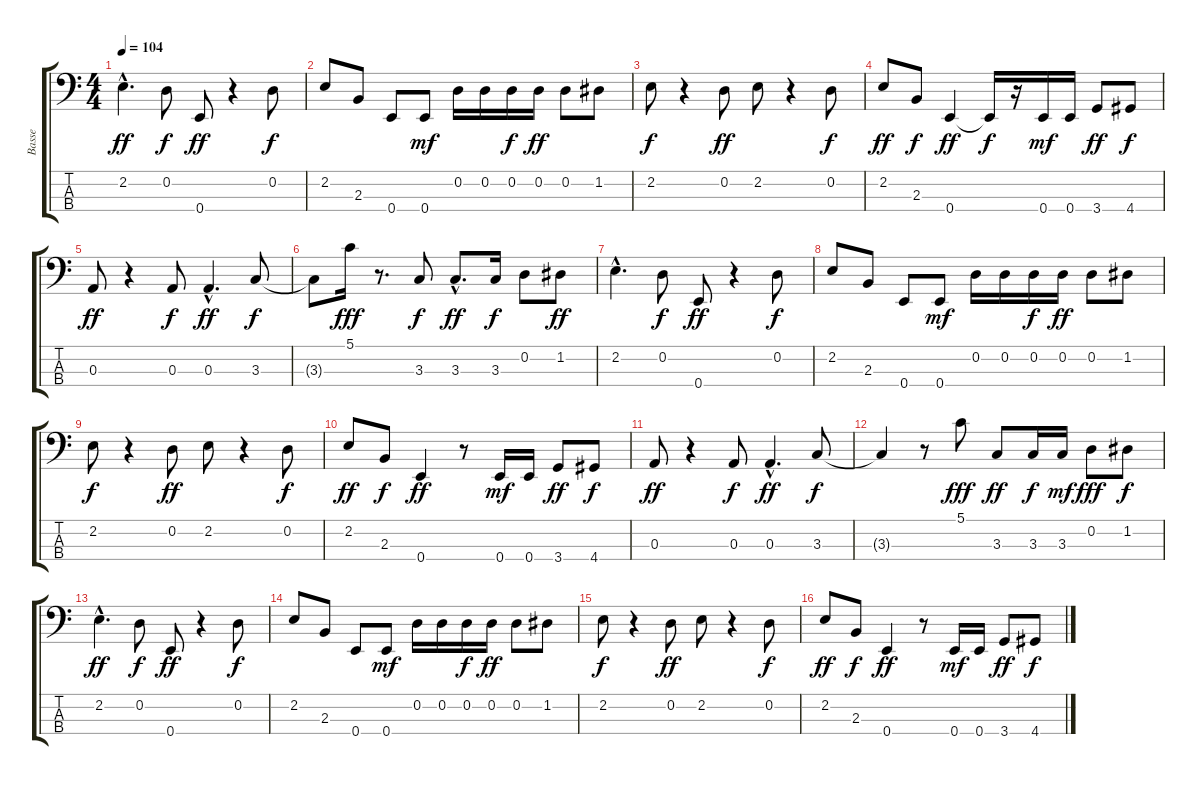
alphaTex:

\track ("Basse" "Basse") {instrument electricbassfinger}
\staff {score tabs}
\tuning (G2 D2 A1 E1) {hide}
\ts (4 4)
\tempo 104
\clef f4
\ks c
2.2{hac}.4{d dy ff} 0.2.8{dy f} 0.4.8{dy ff} r.4 0.2.8{dy f} |
2.2.8 2.3.8 0.4.8 0.4.8{dy mf} 0.2.16 0.2.16 0.2.16{dy f} 0.2.16{dy ff} 0.2.8 1.2.8 |
2.2.8{dy f} r.4 0.2.8{dy ff} 2.2.8 r.4 0.2.8{dy f} |
2.2.8{dy ff} 2.3.8{dy f} 0.4.4{dy ff} 0.4{t}.16{dy f} r.16 0.4.16{dy mf} 0.4.16 3.4.8{dy ff} 4.4.8{dy f} |
0.3.8{dy ff} r.4 0.3.8{dy f} 0.3{hac}.4{d dy ff} 3.3.8{dy f} |
3.3{t}.8 5.1.16{dy fff} r.8{d} 3.3.8{dy f} 3.3{hac}.8{d dy ff} 3.3.16{dy f} 0.2.8 1.2.8{dy ff} |
2.2{hac}.4{d} 0.2.8{dy f} 0.4.8{dy ff} r.4 0.2.8{dy f} |
2.2.8 2.3.8 0.4.8 0.4.8{dy mf} 0.2.16 0.2.16 0.2.16{dy f} 0.2.16{dy ff} 0.2.8 1.2.8 |
2.2.8{dy f} r.4 0.2.8{dy ff} 2.2.8 r.4 0.2.8{dy f} |
2.2.8{dy ff} 2.3.8{dy f} 0.4.4{dy ff} r.8 0.4.16{dy mf} 0.4.16 3.4.8{dy ff} 4.4.8{dy f} |
0.3.8{dy ff} r.4 0.3.8{dy f} 0.3{hac}.4{d dy ff} 3.3.8{dy f} |
3.3{t}.4 r.8 5.1.8{dy fff} 3.3.8{dy ff} 3.3.16{dy f} 3.3.16{dy mf} 0.2.8{dy fff} 1.2.8{dy f} |
2.2{hac}.4{d dy ff} 0.2.8{dy f} 0.4.8{dy ff} r.4 0.2.8{dy f} |
2.2.8 2.3.8 0.4.8 0.4.8{dy mf} 0.2.16 0.2.16 0.2.16{dy f} 0.2.16{dy ff} 0.2.8 1.2.8 |
2.2.8{dy f} r.4 0.2.8{dy ff} 2.2.8 r.4 0.2.8{dy f} |
2.2.8{dy ff} 2.3.8{dy f} 0.4.4{dy ff} r.8 0.4.16{dy mf} 0.4.16 3.4.8{dy ff} 4.4.8{dy f}
